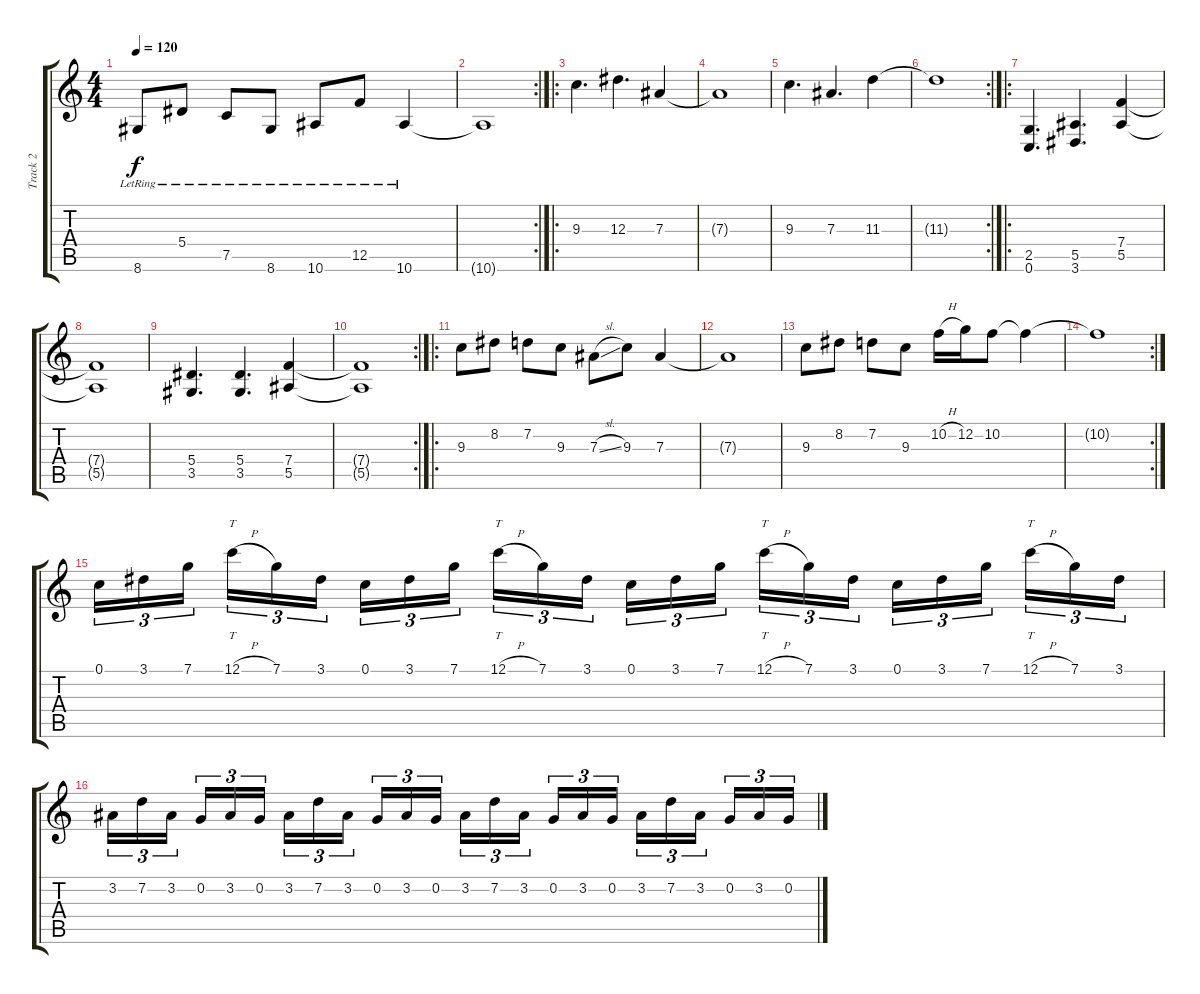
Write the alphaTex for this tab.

\track ("Track 2" "Track 2") {instrument distortionguitar}
\staff {score tabs}
\tuning (C4 G3 Eb3 Bb2 F2 C2) {hide}
\ts (4 4)
\tempo 120
\clef g2
\ks c
8.6{lr}.8{dy f} 5.4{lr}.8 7.5{lr}.8 8.6{lr}.8 10.6{lr}.8 12.5{lr}.8 10.6{lr}.4 |
\rc 2
10.6{t}.1 |
\ro
9.3.4{d instrument distortionguitar} 12.3.4{d} 7.3.4 |
7.3{t}.1 |
9.3.4{d} 7.3.4{d} 11.3.4 |
\rc 2
11.3{t}.1 |
\ro
(2.5 0.6).4{d instrument distortionguitar} (5.5 3.6).4{d} (7.4 5.5).4 |
(7.4{t} 5.5{t}).1 |
(5.4 3.5).4{d} (5.4 3.5).4{d} (7.4 5.5).4 |
\rc 2
(7.4{t} 5.5{t}).1 |
\ro
9.3.8 8.2.8 7.2.8 9.3.8 7.3{sl}.8 9.3.8 7.3.4 |
7.3{t}.1 |
9.3.8 8.2.8 7.2.8 9.3.8 10.2{h}.16 12.2.16 10.2.8 10.2{t}.4 |
\rc 2
10.2{t}.1 |
0.1.16{tu (3 2)} 3.1.16{tu (3 2)} 7.1.16{tu (3 2) beam splitsecondary} 12.1{h}.16{tt tu (3 2)} 7.1.16{tu (3 2)} 3.1.16{tu (3 2)} 0.1.16{tu (3 2)} 3.1.16{tu (3 2)} 7.1.16{tu (3 2) beam splitsecondary} 12.1{h}.16{tt tu (3 2)} 7.1.16{tu (3 2)} 3.1.16{tu (3 2)} 0.1.16{tu (3 2)} 3.1.16{tu (3 2)} 7.1.16{tu (3 2) beam splitsecondary} 12.1{h}.16{tt tu (3 2)} 7.1.16{tu (3 2)} 3.1.16{tu (3 2)} 0.1.16{tu (3 2)} 3.1.16{tu (3 2)} 7.1.16{tu (3 2) beam splitsecondary} 12.1{h}.16{tt tu (3 2)} 7.1.16{tu (3 2)} 3.1.16{tu (3 2)} |
3.2.16{tu (3 2)} 7.2.16{tu (3 2)} 3.2.16{tu (3 2) beam splitsecondary} 0.2.16{tu (3 2)} 3.2.16{tu (3 2)} 0.2.16{tu (3 2)} 3.2.16{tu (3 2)} 7.2.16{tu (3 2)} 3.2.16{tu (3 2) beam splitsecondary} 0.2.16{tu (3 2)} 3.2.16{tu (3 2)} 0.2.16{tu (3 2)} 3.2.16{tu (3 2)} 7.2.16{tu (3 2)} 3.2.16{tu (3 2) beam splitsecondary} 0.2.16{tu (3 2)} 3.2.16{tu (3 2)} 0.2.16{tu (3 2)} 3.2.16{tu (3 2)} 7.2.16{tu (3 2)} 3.2.16{tu (3 2) beam splitsecondary} 0.2.16{tu (3 2)} 3.2.16{tu (3 2)} 0.2.16{tu (3 2)}
